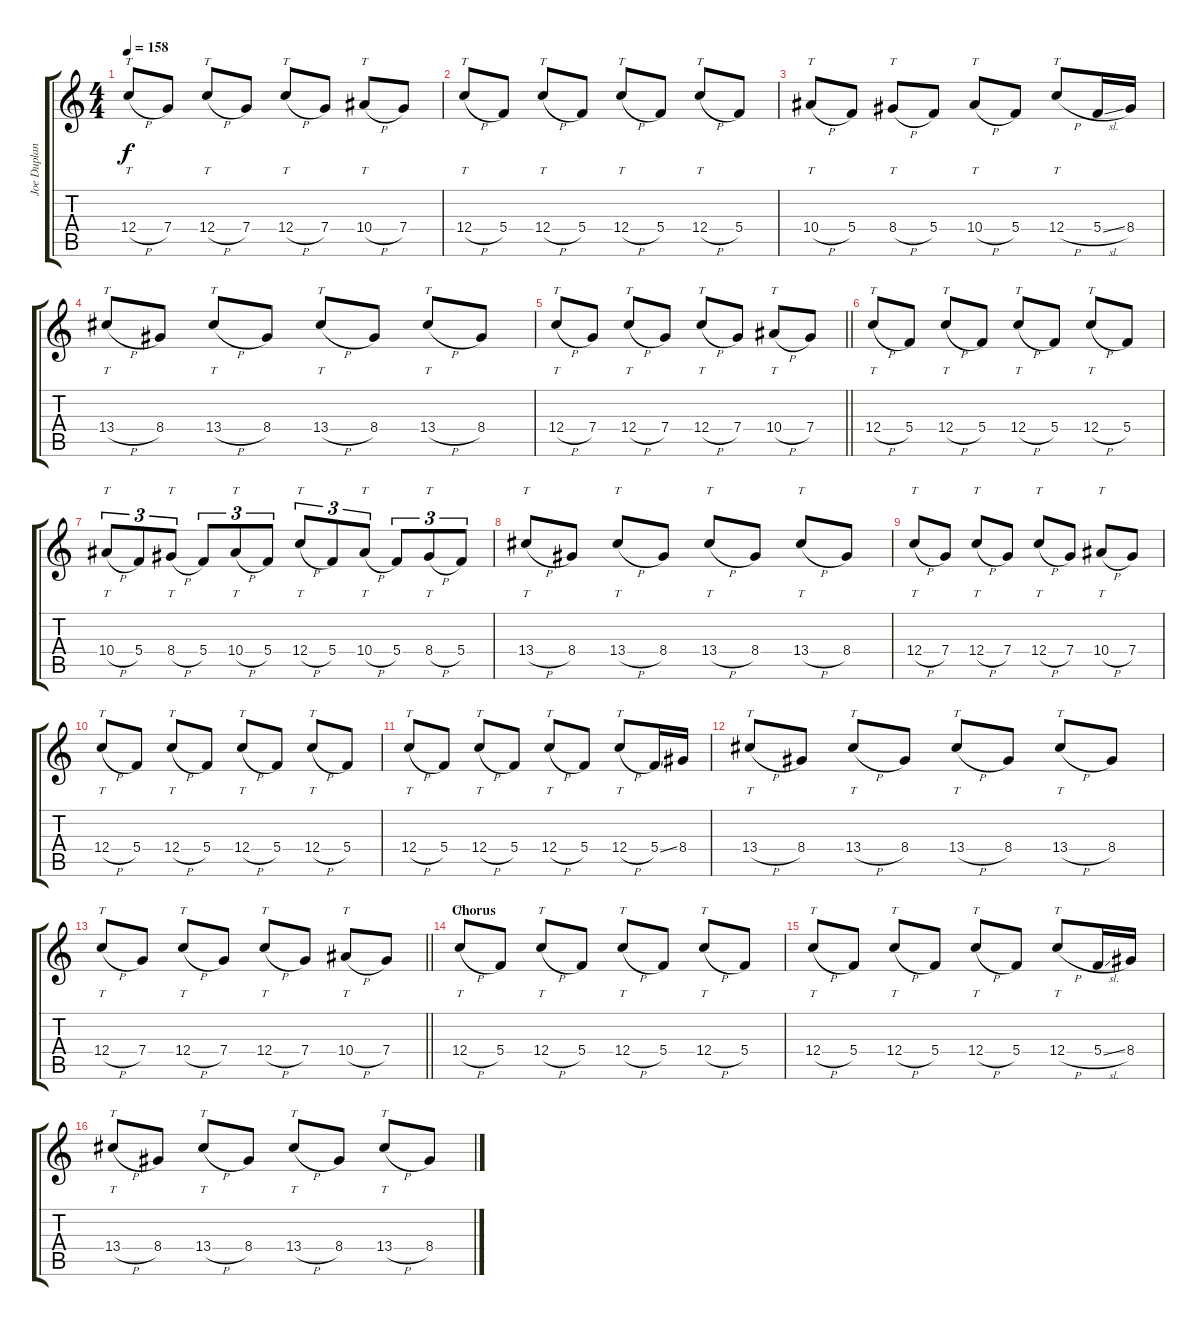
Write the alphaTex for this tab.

\track ("Joe Duplantier" "Joe Duplan") {instrument overdrivenguitar}
\staff {score tabs}
\tuning (D4 A3 F3 C3 G2 C2) {hide}
\ts (4 4)
\tempo 158
\clef g2
\ks c
12.4{h}.8{tt dy f} 7.4.8 12.4{h}.8{tt} 7.4.8 12.4{h}.8{tt} 7.4.8 10.4{h}.8{tt} 7.4.8 |
12.4{h}.8{tt} 5.4.8 12.4{h}.8{tt} 5.4.8 12.4{h}.8{tt} 5.4.8 12.4{h}.8{tt} 5.4.8 |
10.4{h}.8{tt} 5.4.8 8.4{h}.8{tt} 5.4.8 10.4{h}.8{tt} 5.4.8 12.4{h}.8{tt} 5.4{sl}.16 8.4.16 |
13.4{h}.8{tt} 8.4.8 13.4{h}.8{tt} 8.4.8 13.4{h}.8{tt} 8.4.8 13.4{h}.8{tt} 8.4.8 |
\barLineRight lightlight
12.4{h}.8{tt} 7.4.8 12.4{h}.8{tt} 7.4.8 12.4{h}.8{tt} 7.4.8 10.4{h}.8{tt} 7.4.8 |
\section ("" "")
12.4{h}.8{tt} 5.4.8 12.4{h}.8{tt} 5.4.8 12.4{h}.8{tt} 5.4.8 12.4{h}.8{tt} 5.4.8 |
10.4{h}.8{tt tu (3 2)} 5.4.8{tu (3 2)} 8.4{h}.8{tt tu (3 2)} 5.4.8{tu (3 2)} 10.4{h}.8{tt tu (3 2)} 5.4.8{tu (3 2)} 12.4{h}.8{tt tu (3 2)} 5.4.8{tu (3 2)} 10.4{h}.8{tt tu (3 2)} 5.4.8{tu (3 2)} 8.4{h}.8{tt tu (3 2)} 5.4.8{tu (3 2)} |
13.4{h}.8{tt} 8.4.8 13.4{h}.8{tt} 8.4.8 13.4{h}.8{tt} 8.4.8 13.4{h}.8{tt} 8.4.8 |
12.4{h}.8{tt} 7.4.8 12.4{h}.8{tt} 7.4.8 12.4{h}.8{tt} 7.4.8 10.4{h}.8{tt} 7.4.8 |
12.4{h}.8{tt} 5.4.8 12.4{h}.8{tt} 5.4.8 12.4{h}.8{tt} 5.4.8 12.4{h}.8{tt} 5.4.8 |
12.4{h}.8{tt} 5.4.8 12.4{h}.8{tt} 5.4.8 12.4{h}.8{tt} 5.4.8 12.4{h}.8{tt} 5.4{ss}.16 8.4.16 |
13.4{h}.8{tt} 8.4.8 13.4{h}.8{tt} 8.4.8 13.4{h}.8{tt} 8.4.8 13.4{h}.8{tt} 8.4.8 |
\barLineRight lightlight
12.4{h}.8{tt} 7.4.8 12.4{h}.8{tt} 7.4.8 12.4{h}.8{tt} 7.4.8 10.4{h}.8{tt} 7.4.8 |
\section ("" "Chorus")
12.4{h}.8{tt} 5.4.8 12.4{h}.8{tt} 5.4.8 12.4{h}.8{tt} 5.4.8 12.4{h}.8{tt} 5.4.8 |
12.4{h}.8{tt} 5.4.8 12.4{h}.8{tt} 5.4.8 12.4{h}.8{tt} 5.4.8 12.4{h}.8{tt} 5.4{sl}.16 8.4.16 |
13.4{h}.8{tt} 8.4.8 13.4{h}.8{tt} 8.4.8 13.4{h}.8{tt} 8.4.8 13.4{h}.8{tt} 8.4.8
